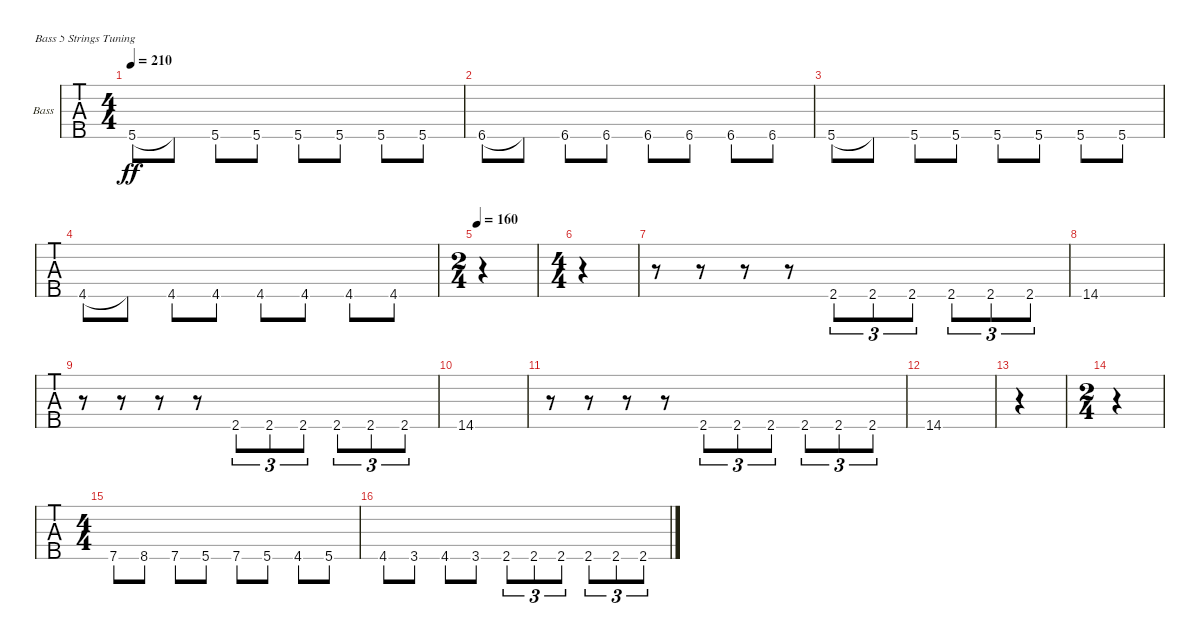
\bracketExtendMode groupsimilarinstruments
\firstSystemTrackNameOrientation horizontal
\otherSystemsTrackNameOrientation horizontal
\track ("Boni" "Bass") {instrument electricbassfinger}
\staff {tabs}
\tuning (G2 D2 A1 E1 B0)
\ts (4 4)
\tempo 210
\clef f4
\ks c
5.5.8{dy ff} 5.5{t}.8 5.5.8 5.5.8 5.5.8 5.5.8 5.5.8 5.5.8 |
6.5.8 6.5{t}.8 6.5.8 6.5.8 6.5.8 6.5.8 6.5.8 6.5.8 |
5.5.8 5.5{t}.8 5.5.8 5.5.8 5.5.8 5.5.8 5.5.8 5.5.8 |
4.5{acc #}.8 4.5{t acc #}.8 4.5{acc #}.8 4.5{acc #}.8 4.5{acc #}.8 4.5{acc #}.8 4.5{acc #}.8 4.5{acc #}.8 |
\ts (2 4)
\beaming (8 2 2)
\tempo 160
|
\ts (4 4)
\beaming (8 2 2 2 2)
|
r.8 r.8 r.8 r.8 2.5{acc #}.8{tu (3 2)} 2.5{acc #}.8{tu (3 2)} 2.5{acc #}.8{tu (3 2)} 2.5{acc #}.8{tu (3 2)} 2.5{acc #}.8{tu (3 2)} 2.5{acc #}.8{tu (3 2)} |
14.5{acc #}.1 |
r.8 r.8 r.8 r.8 2.5{acc #}.8{tu (3 2)} 2.5{acc #}.8{tu (3 2)} 2.5{acc #}.8{tu (3 2)} 2.5{acc #}.8{tu (3 2)} 2.5{acc #}.8{tu (3 2)} 2.5{acc #}.8{tu (3 2)} |
14.5{acc #}.1 |
r.8 r.8 r.8 r.8 2.5{acc #}.8{tu (3 2)} 2.5{acc #}.8{tu (3 2)} 2.5{acc #}.8{tu (3 2)} 2.5{acc #}.8{tu (3 2)} 2.5{acc #}.8{tu (3 2)} 2.5{acc #}.8{tu (3 2)} |
14.5{acc #}.1 |
|
\ts (2 4)
\beaming (8 2 2)
|
\ts (4 4)
\beaming (8 2 2 2 2)
7.5{acc #}.8 8.5.8 7.5{acc #}.8 5.5.8 7.5{acc #}.8 5.5.8 4.5{acc #}.8 5.5.8 |
4.5{acc #}.8 3.5.8 4.5{acc #}.8 3.5.8 2.5{acc #}.8{tu (3 2)} 2.5{acc #}.8{tu (3 2)} 2.5{acc #}.8{tu (3 2)} 2.5{acc #}.8{tu (3 2)} 2.5{acc #}.8{tu (3 2)} 2.5{acc #}.8{tu (3 2)}
